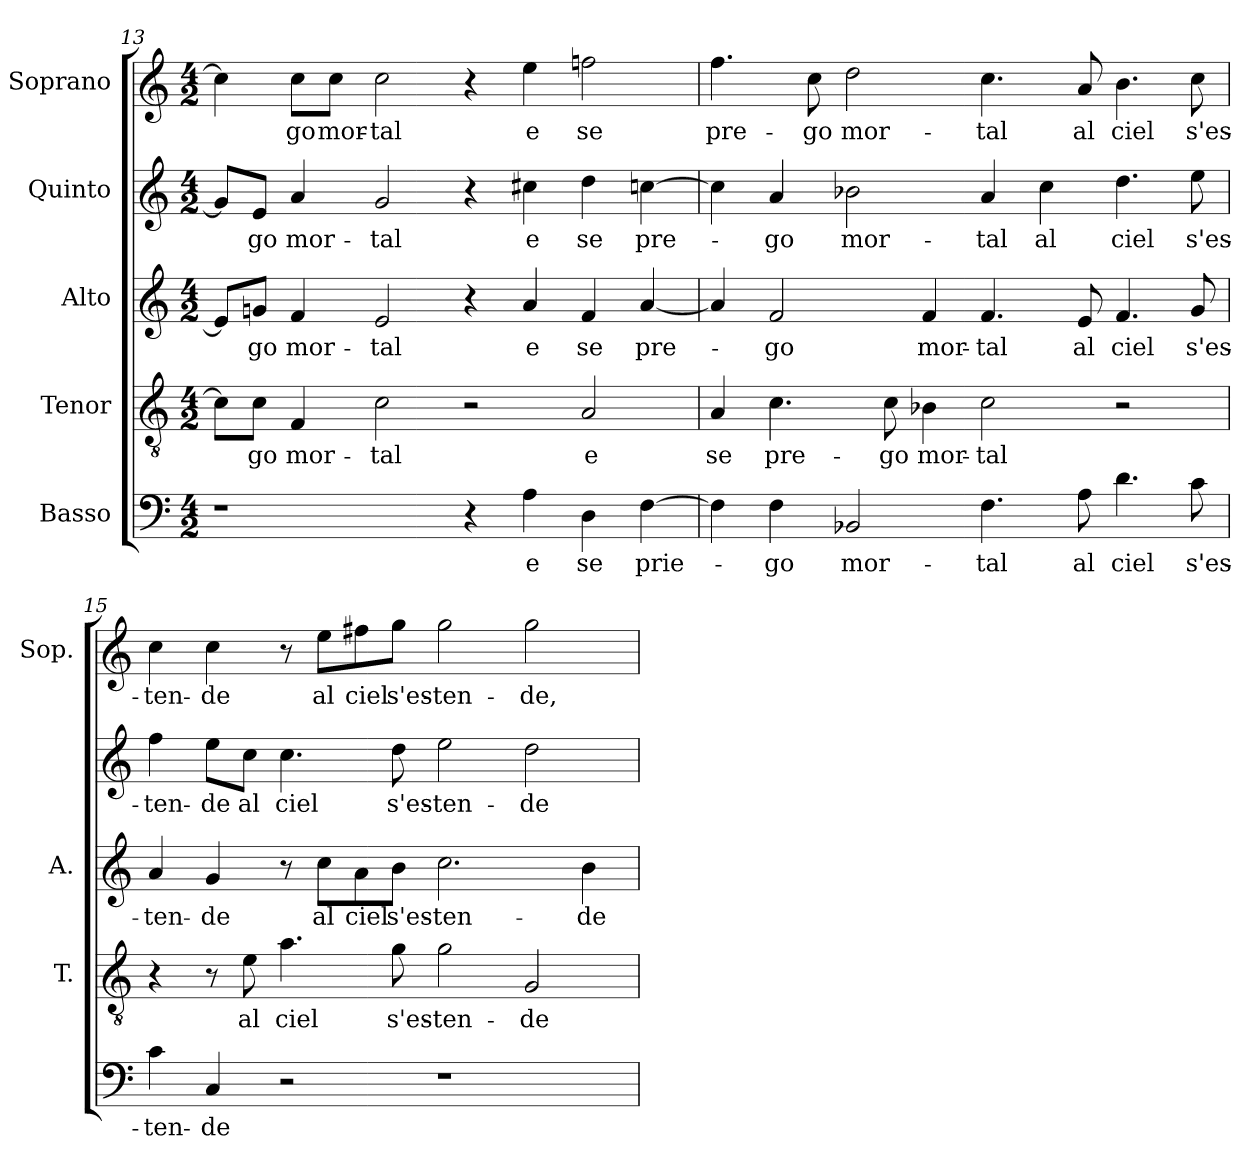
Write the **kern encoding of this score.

**kern	**text	**kern	**text	**kern	**text	**kern	**text	**kern	**text
*part5	*part5	*part4	*part4	*part3	*part3	*part2	*part2	*part1	*part1
*staff5	*staff5	*staff4	*staff4	*staff3	*staff3	*staff2	*staff2	*staff1	*staff1
*I"Basso	*	*I"Tenor	*	*I"Alto	*	*I"Quinto	*	*I"Soprano	*
*	*	*I'T.	*	*I'A.	*	*	*	*I'Sop.	*
*clefF4	*	*clefGv2	*	*clefG2	*	*clefG2	*	*clefG2	*
*	*	*ITrd7c12	*	*	*	*	*	*	*
*k[]	*	*k[]	*	*k[]	*	*k[]	*	*k[]	*
*C:	*	*C:	*	*C:	*	*C:	*	*C:	*
*M4/2	*	*M4/2	*	*M4/2	*	*M4/2	*	*M4/2	*
=13	=13	=13	=13	=13	=13	=13	=13	=13	=13
1r	.	8Ci\L]	.	8ei/L]	.	8gi/L]	.	4cci\]	.
!	!	!	!LO:LY:b:color=#000000	!	!	!	!	!	!
!	!	!	!	!	!LO:LY:b:color=#000000	!	!	!	!
!	!	!	!	!	!	!	!LO:LY:b:color=#000000	!	!
.	.	8Ci\J	-go	8gni/J	-go	8ei/J	-go	.	.
!	!	!	!LO:LY:b:color=#000000	!	!	!	!	!	!
!	!	!	!	!	!LO:LY:b:color=#000000	!	!	!	!
!	!	!	!	!	!	!	!LO:LY:b:color=#000000	!	!
!	!	!	!	!	!	!	!	!	!LO:LY:b:color=#000000
.	.	4FFi/	mor-	4fi/	mor-	4ai/	mor-	8cci\L	-go
!	!	!	!	!	!	!	!	!	!LO:LY:b:color=#000000
.	.	.	.	.	.	.	.	8cci\J	mor-
!	!	!	!LO:LY:b:color=#000000	!	!	!	!	!	!
!	!	!	!	!	!LO:LY:b:color=#000000	!	!	!	!
!	!	!	!	!	!	!	!LO:LY:b:color=#000000	!	!
!	!	!	!	!	!	!	!	!	!LO:LY:b:color=#000000
.	.	2Ci\	-tal	2ei/	-tal	2gi/	-tal	2cci\	-tal
4r	.	2r	.	4r	.	4r	.	4r	.
!	!LO:LY:b:color=#000000	!	!	!	!	!	!	!	!
!	!	!	!	!	!LO:LY:b:color=#000000	!	!	!	!
!	!	!	!	!	!	!	!LO:LY:b:color=#000000	!	!
!	!	!	!	!	!	!	!	!	!LO:LY:b:color=#000000
4Ai\	e	.	.	4ai/	e	4cc#Xi\	e	4eei\	e
!	!LO:LY:b:color=#000000	!	!	!	!	!	!	!	!
!	!	!	!LO:LY:b:color=#000000	!	!	!	!	!	!
!	!	!	!	!	!LO:LY:b:color=#000000	!	!	!	!
!	!	!	!	!	!	!	!LO:LY:b:color=#000000	!	!
!	!	!	!	!	!	!	!	!	!LO:LY:b:color=#000000
4Di\	se	2AAi/	e	4fi/	se	4ddi\	se	2ffni\	se
!	!LO:LY:b:color=#000000	!	!	!	!	!	!	!	!
!	!	!	!	!	!LO:LY:b:color=#000000	!	!	!	!
!	!	!	!	!	!	!	!LO:LY:b:color=#000000	!	!
[>4Fi\	prie-	.	.	[<4ai/	pre-	[>4ccni\	pre-	.	.
=14	=14	=14	=14	=14	=14	=14	=14	=14	=14
!	!	!	!LO:LY:b:color=#000000	!	!	!	!	!	!
!	!	!	!	!	!	!	!	!	!LO:LY:b:color=#000000
4Fi\]	.	4AAi/	se	4ai/]	.	4cci\]	.	4.ffi\	pre-
!	!LO:LY:b:color=#000000	!	!	!	!	!	!	!	!
!	!	!	!LO:LY:b:color=#000000	!	!	!	!	!	!
!	!	!	!	!	!LO:LY:b:color=#000000	!	!	!	!
!	!	!	!	!	!	!	!LO:LY:b:color=#000000	!	!
4Fi\	-go	4.Ci\	pre-	2fi/	-go	4ai/	-go	.	.
!	!	!	!	!	!	!	!	!	!LO:LY:b:color=#000000
.	.	.	.	.	.	.	.	8cci\	-go
!	!LO:LY:b:color=#000000	!	!	!	!	!	!	!	!
!	!	!	!	!	!	!	!LO:LY:b:color=#000000	!	!
!	!	!	!	!	!	!	!	!	!LO:LY:b:color=#000000
2BB-Xi/	mor-	.	.	.	.	2b-Xi\	mor-	2ddi\	mor-
!	!	!	!LO:LY:b:color=#000000	!	!	!	!	!	!
.	.	8Ci\	-go	.	.	.	.	.	.
!	!	!	!LO:LY:b:color=#000000	!	!	!	!	!	!
!	!	!	!	!	!LO:LY:b:color=#000000	!	!	!	!
.	.	4BB-Xi\	mor-	4fi/	mor-	.	.	.	.
!	!LO:LY:b:color=#000000	!	!	!	!	!	!	!	!
!	!	!	!LO:LY:b:color=#000000	!	!	!	!	!	!
!	!	!	!	!	!LO:LY:b:color=#000000	!	!	!	!
!	!	!	!	!	!	!	!LO:LY:b:color=#000000	!	!
!	!	!	!	!	!	!	!	!	!LO:LY:b:color=#000000
4.Fi\	-tal	2Ci\	-tal	4.fi/	-tal	4ai/	-tal	4.cci\	-tal
!	!	!	!	!	!	!	!LO:LY:b:color=#000000	!	!
.	.	.	.	.	.	4cci\	al	.	.
!	!LO:LY:b:color=#000000	!	!	!	!	!	!	!	!
!	!	!	!	!	!LO:LY:b:color=#000000	!	!	!	!
!	!	!	!	!	!	!	!	!	!LO:LY:b:color=#000000
8Ai\	al	.	.	8ei/	al	.	.	8ai/	al
!	!LO:LY:b:color=#000000	!	!	!	!	!	!	!	!
!	!	!	!	!	!LO:LY:b:color=#000000	!	!	!	!
!	!	!	!	!	!	!	!LO:LY:b:color=#000000	!	!
!	!	!	!	!	!	!	!	!	!LO:LY:b:color=#000000
4.di\	ciel	2r	.	4.fi/	ciel	4.ddi\	ciel	4.bi\	ciel
!	!LO:LY:b:color=#000000	!	!	!	!	!	!	!	!
!	!	!	!	!	!LO:LY:b:color=#000000	!	!	!	!
!	!	!	!	!	!	!	!LO:LY:b:color=#000000	!	!
!	!	!	!	!	!	!	!	!	!LO:LY:b:color=#000000
8ci\	s'es-	.	.	8gi/	s'es-	8eei\	s'es-	8cci\	s'es-
!!LO:LB:g=z
=15	=15	=15	=15	=15	=15	=15	=15	=15	=15
!	!LO:LY:b:color=#000000	!	!	!	!	!	!	!	!
!	!	!	!	!	!LO:LY:b:color=#000000	!	!	!	!
!	!	!	!	!	!	!	!LO:LY:b:color=#000000	!	!
!	!	!	!	!	!	!	!	!	!LO:LY:b:color=#000000
4ci\	-ten-	4r	.	4ai/	-ten-	4ffi\	-ten-	4cci\	-ten-
!	!LO:LY:b:color=#000000	!	!	!	!	!	!	!	!
!	!	!	!	!	!LO:LY:b:color=#000000	!	!	!	!
!	!	!	!	!	!	!	!LO:LY:b:color=#000000	!	!
!	!	!	!	!	!	!	!	!	!LO:LY:b:color=#000000
4Ci/	-de	8r	.	4gi/	-de	8eei\L	-de	4cci\	-de
!	!	!	!LO:LY:b:color=#000000	!	!	!	!	!	!
!	!	!	!	!	!	!	!LO:LY:b:color=#000000	!	!
.	.	8Ei\	al	.	.	8cci\J	al	.	.
!	!	!	!LO:LY:b:color=#000000	!	!	!	!	!	!
!	!	!	!	!	!	!	!LO:LY:b:color=#000000	!	!
2r	.	4.Ai\	ciel	8r	.	4.cci\	ciel	8r	.
!	!	!	!	!	!LO:LY:b:color=#000000	!	!	!	!
!	!	!	!	!	!	!	!	!	!LO:LY:b:color=#000000
.	.	.	.	8cci\L	al	.	.	8eei\L	al
!	!	!	!	!	!LO:LY:b:color=#000000	!	!	!	!
!	!	!	!	!	!	!	!	!	!LO:LY:b:color=#000000
.	.	.	.	8ai\	ciel	.	.	8ff#Xi\	ciel
!	!	!	!LO:LY:b:color=#000000	!	!	!	!	!	!
!	!	!	!	!	!LO:LY:b:color=#000000	!	!	!	!
!	!	!	!	!	!	!	!LO:LY:b:color=#000000	!	!
!	!	!	!	!	!	!	!	!	!LO:LY:b:color=#000000
.	.	8Gi\	s'es-	8bi\J	s'es-	8ddi\	s'es-	8ggi\J	s'es-
!	!	!	!LO:LY:b:color=#000000	!	!	!	!	!	!
!	!	!	!	!	!LO:LY:b:color=#000000	!	!	!	!
!	!	!	!	!	!	!	!LO:LY:b:color=#000000	!	!
!	!	!	!	!	!	!	!	!	!LO:LY:b:color=#000000
1r	.	2Gi\	-ten-	2.cci\	-ten-	2eei\	-ten-	2ggi\	-ten-
!	!	!	!LO:LY:b:color=#000000	!	!	!	!	!	!
!	!	!	!	!	!	!	!LO:LY:b:color=#000000	!	!
!	!	!	!	!	!	!	!	!	!LO:LY:b:color=#000000
.	.	2GGi/	-de	.	.	2ddi\	-de	2ggi\	-de,
!	!	!	!	!	!LO:LY:b:color=#000000	!	!	!	!
.	.	.	.	4bi\	-de	.	.	.	.
=	=	=	=	=	=	=	=	=	=
*-	*-	*-	*-	*-	*-	*-	*-	*-	*-
